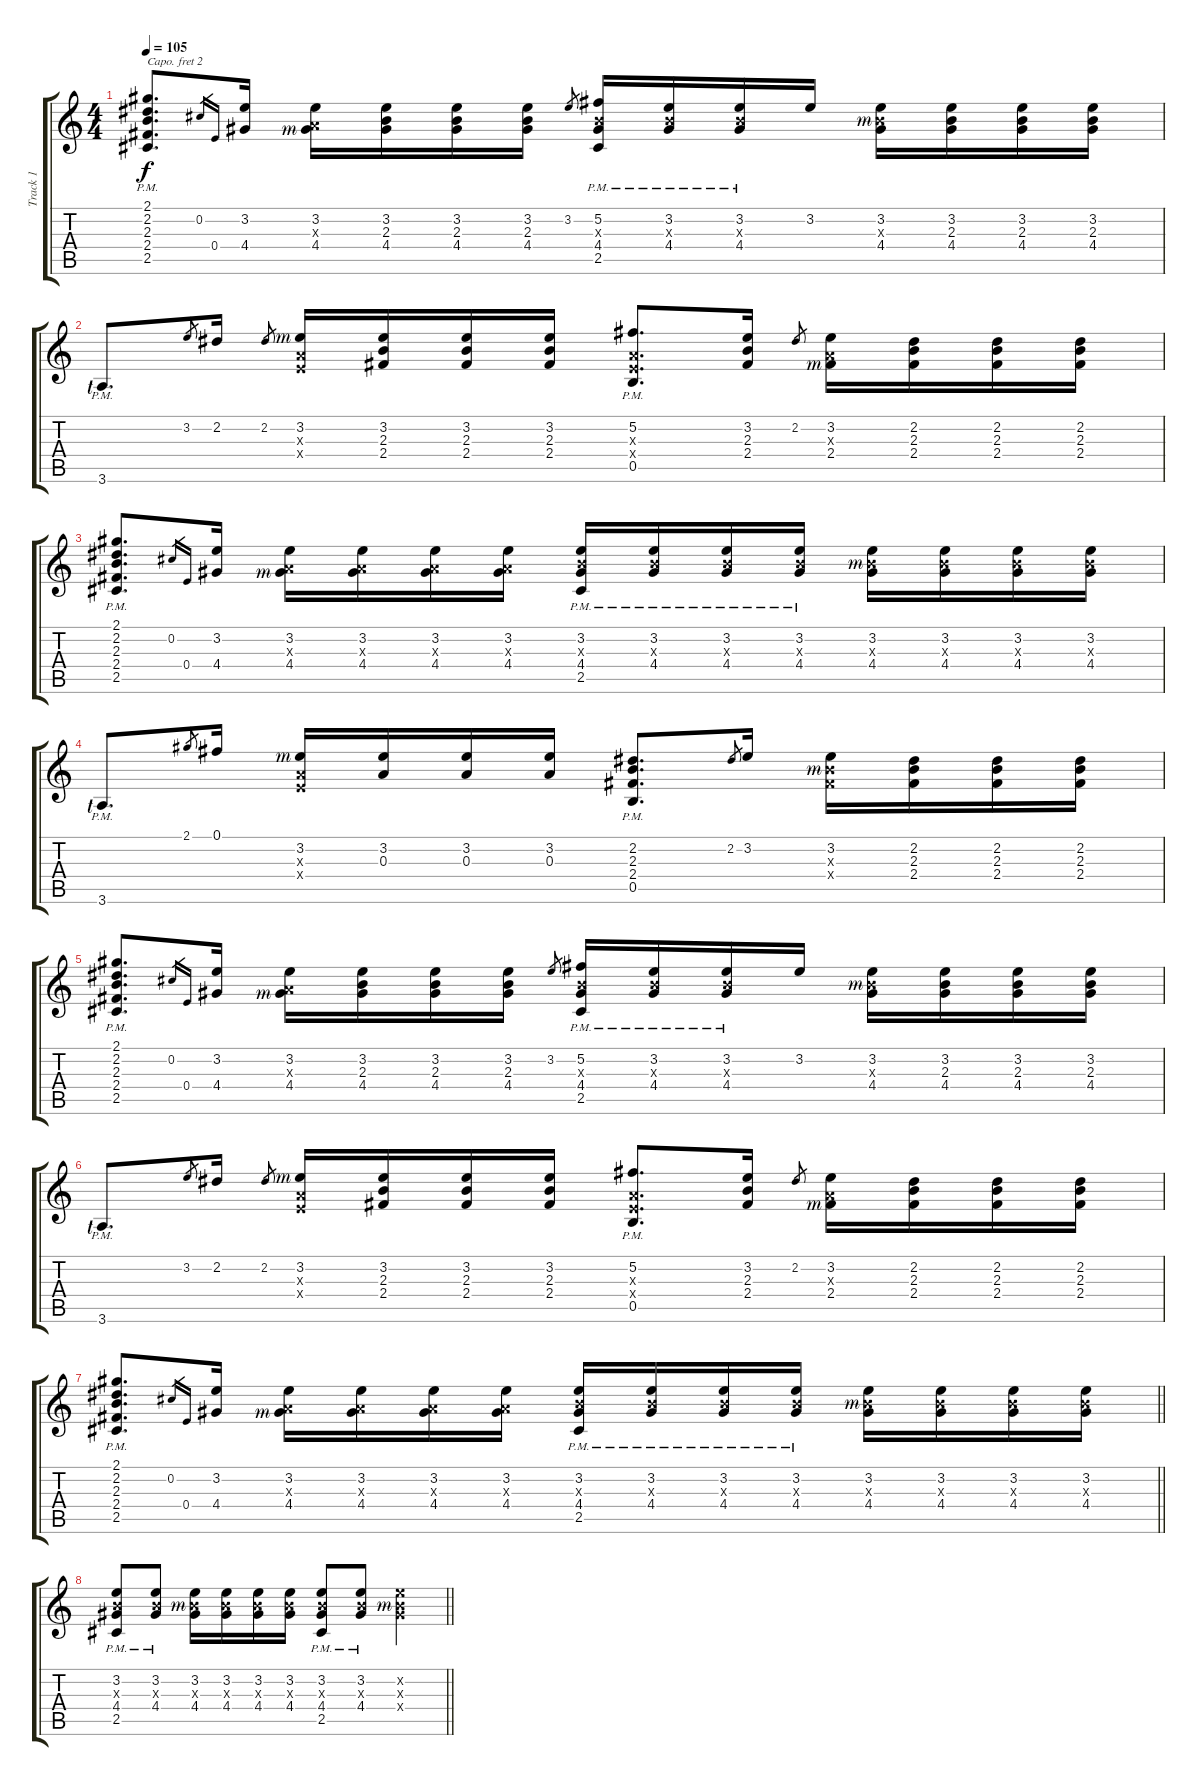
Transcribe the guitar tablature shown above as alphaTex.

\track ("Track 1" "Track 1") {instrument acousticguitarsteel}
\staff {score tabs}
\capo 2
\tuning (E4 B3 G3 D3 A2 E2) {hide}
\ts (4 4)
\tempo 105
\clef g2
\ks c
(2.1 2.2 2.3 2.4 2.5{pm}).8{d dy f} 0.2.16{gr} 0.4.16{gr} (3.2 4.4).16 (3.2 0.3{x} 4.4{rf 3}).16 (3.2 2.3 4.4).16 (3.2 2.3 4.4).16 (3.2 2.3 4.4).16 3.2.8{gr} (5.2 2.3{x} 4.4{pm} 2.5).16 (3.2 2.3{x} 4.4{pm}).16 (3.2 2.3{x} 4.4{pm}).16 3.2.16 (3.2 2.3{x rf 3} 4.4).16 (3.2 2.3 4.4).16 (3.2 2.3 4.4).16 (3.2 2.3 4.4).16 |
3.6{pm lf 1}.8{d} 3.2.8{gr} 2.2.16 2.2.8{gr} (3.2{rf 3} 0.3{x} 0.4{x}).16 (3.2 2.3 2.4).16 (3.2 2.3 2.4).16 (3.2 2.3 2.4).16 (5.2{pm} 0.3{x} 0.4{x} 0.5).8{d} (3.2 2.3 2.4).16 2.2.8{gr} (3.2 0.3{x} 2.4{rf 3}).16 (2.2 2.3 2.4).16 (2.2 2.3 2.4).16 (2.2 2.3 2.4).16 |
(2.1 2.2 2.3 2.4 2.5{pm}).8{d} 0.2.16{gr} 0.4.16{gr} (3.2 4.4).16 (3.2 0.3{x} 4.4{rf 3}).16 (3.2 0.3{x} 4.4).16 (3.2 0.3{x} 4.4).16 (3.2 0.3{x} 4.4).16 (3.2 2.3{x} 4.4{pm} 2.5).16 (3.2 2.3{x} 4.4{pm}).16 (3.2 2.3{x} 4.4{pm}).16 (3.2 2.3{x} 4.4{pm}).16 (3.2 2.3{x rf 3} 4.4).16 (3.2 2.3{x} 4.4).16 (3.2 2.3{x} 4.4).16 (3.2 2.3{x} 4.4).16 |
3.6{pm lf 1}.8{d} 2.1.8{gr} 0.1.16 (3.2{rf 3} 0.3{x} 0.4{x}).16 (3.2 0.3).16 (3.2 0.3).16 (3.2 0.3).16 (2.2 2.3 2.4{pm} 0.5).8{d} 2.2.8{gr} 3.2.16 (3.2 2.3{x rf 3} 2.4{x}).16 (2.2 2.3 2.4).16 (2.2 2.3 2.4).16 (2.2 2.3 2.4).16 |
(2.1 2.2 2.3 2.4 2.5{pm}).8{d} 0.2.16{gr} 0.4.16{gr} (3.2 4.4).16 (3.2 0.3{x} 4.4{rf 3}).16 (3.2 2.3 4.4).16 (3.2 2.3 4.4).16 (3.2 2.3 4.4).16 3.2.8{gr} (5.2 2.3{x} 4.4{pm} 2.5).16 (3.2 2.3{x} 4.4{pm}).16 (3.2 2.3{x} 4.4{pm}).16 3.2.16 (3.2 2.3{x rf 3} 4.4).16 (3.2 2.3 4.4).16 (3.2 2.3 4.4).16 (3.2 2.3 4.4).16 |
3.6{pm lf 1}.8{d} 3.2.8{gr} 2.2.16 2.2.8{gr} (3.2{rf 3} 0.3{x} 0.4{x}).16 (3.2 2.3 2.4).16 (3.2 2.3 2.4).16 (3.2 2.3 2.4).16 (5.2{pm} 0.3{x} 0.4{x} 0.5).8{d} (3.2 2.3 2.4).16 2.2.8{gr} (3.2 0.3{x} 2.4{rf 3}).16 (2.2 2.3 2.4).16 (2.2 2.3 2.4).16 (2.2 2.3 2.4).16 |
\barLineRight lightlight
(2.1 2.2 2.3 2.4 2.5{pm}).8{d} 0.2.16{gr} 0.4.16{gr} (3.2 4.4).16 (3.2 0.3{x} 4.4{rf 3}).16 (3.2 0.3{x} 4.4).16 (3.2 0.3{x} 4.4).16 (3.2 0.3{x} 4.4).16 (3.2 2.3{x} 4.4{pm} 2.5).16 (3.2 2.3{x} 4.4{pm}).16 (3.2 2.3{x} 4.4{pm}).16 (3.2 2.3{x} 4.4{pm}).16 (3.2 2.3{x rf 3} 4.4).16 (3.2 2.3{x} 4.4).16 (3.2 2.3{x} 4.4).16 (3.2 2.3{x} 4.4).16 |
\barLineRight lightlight
(3.2 2.3{x} 4.4{pm} 2.5).8 (3.2 2.3{x} 4.4{pm}).8 (3.2 2.3{x rf 3} 4.4).16 (3.2 2.3{x} 4.4).16 (3.2 2.3{x} 4.4).16 (3.2 2.3{x} 4.4).16 (3.2 2.3{x} 4.4{pm} 2.5).8 (3.2 2.3{x} 4.4{pm}).8 (3.2{x} 2.3{x rf 3} 4.4{x}).4
